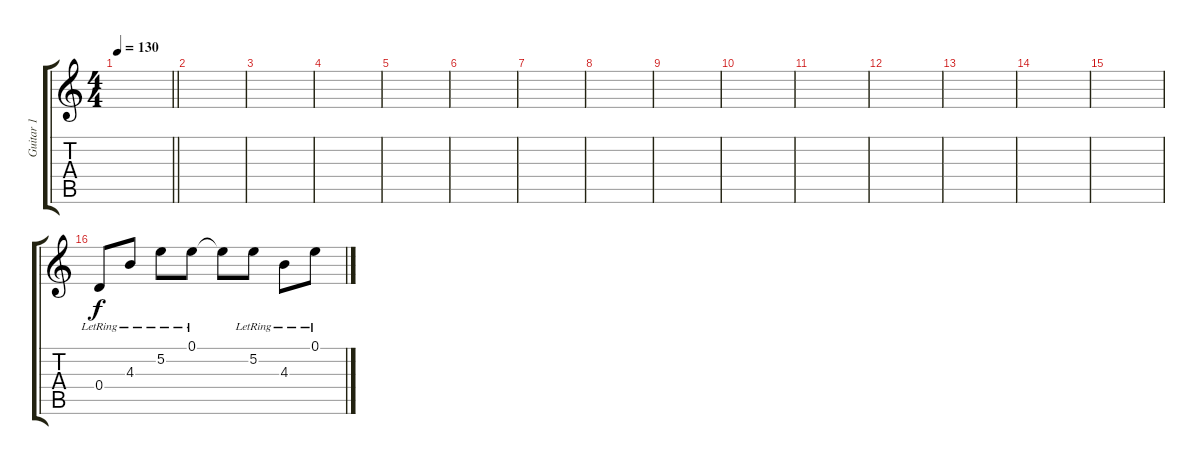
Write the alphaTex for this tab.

\track ("Guitar 1" "Guitar 1") {instrument acousticguitarsteel}
\staff {score tabs}
\tuning (E4 B3 G3 D3 A2 E2) {hide}
\ts (4 4)
\tempo 130
\clef g2
\barLineRight lightlight
\ks c
|
|
|
|
|
|
|
|
|
|
|
|
|
|
|
0.4{lr}.8{volume 9} 4.3{lr}.8 5.2{lr}.8 0.1{lr}.8 0.1{t}.8 5.2{lr}.8 4.3{lr}.8 0.1{lr}.8
